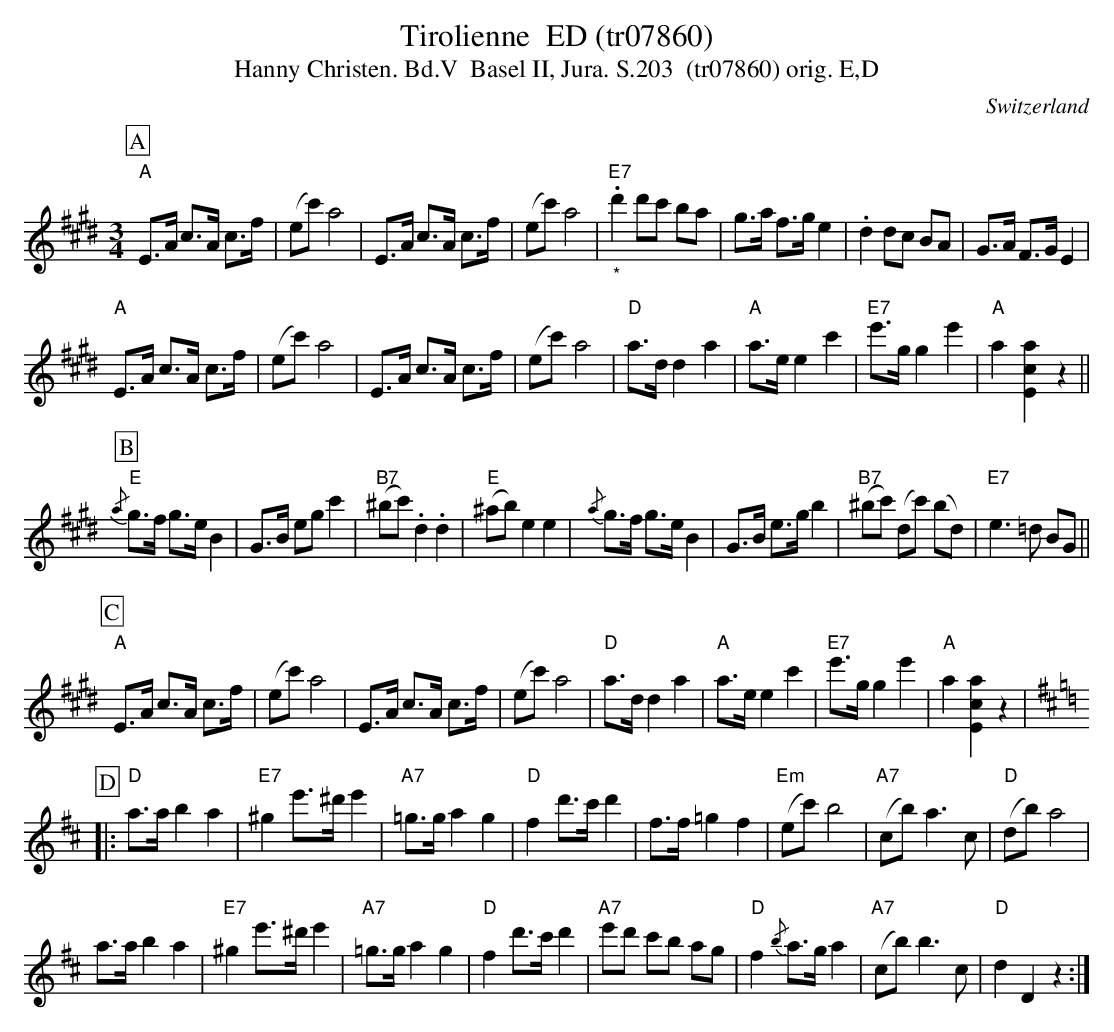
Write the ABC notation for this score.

X:1
T:Tirolienne  ED (tr07860)
T:Hanny Christen. Bd.V  Basel II, Jura. S.203  (tr07860) orig. E,D
M:3/4
L:1/8
O:Switzerland
K:E major
[P:A] "A"E>A c>A c>f | (ec')a4 | E>A c>A c>f | (ec')a4 | "E7""_*".d'2 d'c' ba | g>a f>ge2 | .d2 dc BA | G>A F>GE2 |
"A"E>A c>A c>f | (ec')a4 | E>A c>A c>f | (ec')a4 | "D"a>dd2a2 | "A"a>e e2c'2 | "E7"e'>gg2e'2 | "A"a2 [Eca]2z2 ||
[P:B] {/a}"E"g>f g>eB2 | G>B egc'2 | ("B7"^bc') .d2.d2 | ("E"^ab)e2e2 | {/a}g>f g>eB2 | G>B e>gb2 | ("B7"^bc') (dc') (bd) | "E7"e3=d BG ||
[P:C] "A"E>A c>A c>f | (ec')a4 | E>A c>A c>f | (ec')a4 | "D"a>dd2a2 | "A"a>ee2c'2 | "E7"e'>gg2e'2 | "A"a2 [Eca]2z2 | [K:D]
[P:D] |: "D"a>ab2a2 | "E7"^g2 e'>^d'e'2 | "A7"=g>ga2g2 | "D"f2 d'>c'd'2 | f>f =g2f2 | ("Em"ec')b4 | ("A7"cb)a3c | ("D"db)a4 |
a>ab2a2 | "E7"^g2 e'>^d'e'2 | "A7"=g>ga2g2 | "D"f2 d'>c'd'2 | "A7"e'd' c'b ag | "D"f2 {/b}a>ga2 | ("A7"cb)b3c | "D"d2D2z2 :|
W:
